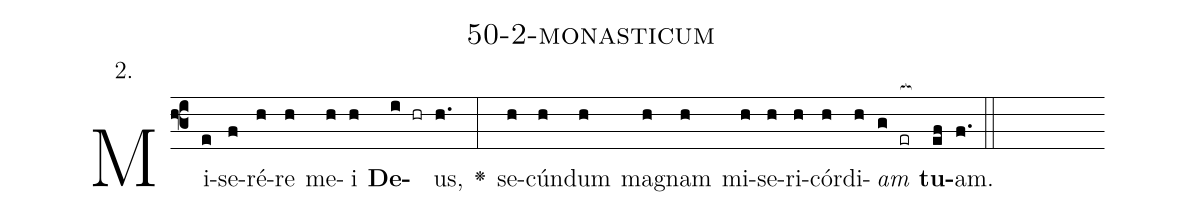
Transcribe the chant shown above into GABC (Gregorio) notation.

name: 50-2-monasticum;
annotation: 2.;
%%
(f3)Mi(e)se(f)ré(h)re(h) me(h)i(h) <b>De</b>(i hr)us,(h.) <v>\greheightstar</v>(:) se(h)cún(h)dum(h) ma(h)gnam(h) mi(h)se(h)ri(h)cór(h)di(h)<i>am</i>(g er[ocb:1{]) <b>tu</b>(ef[ocb:0}])am.(f.) (::)


%E(h) u(h) o(h) u(g) a(ef) e.(f.) (::)
